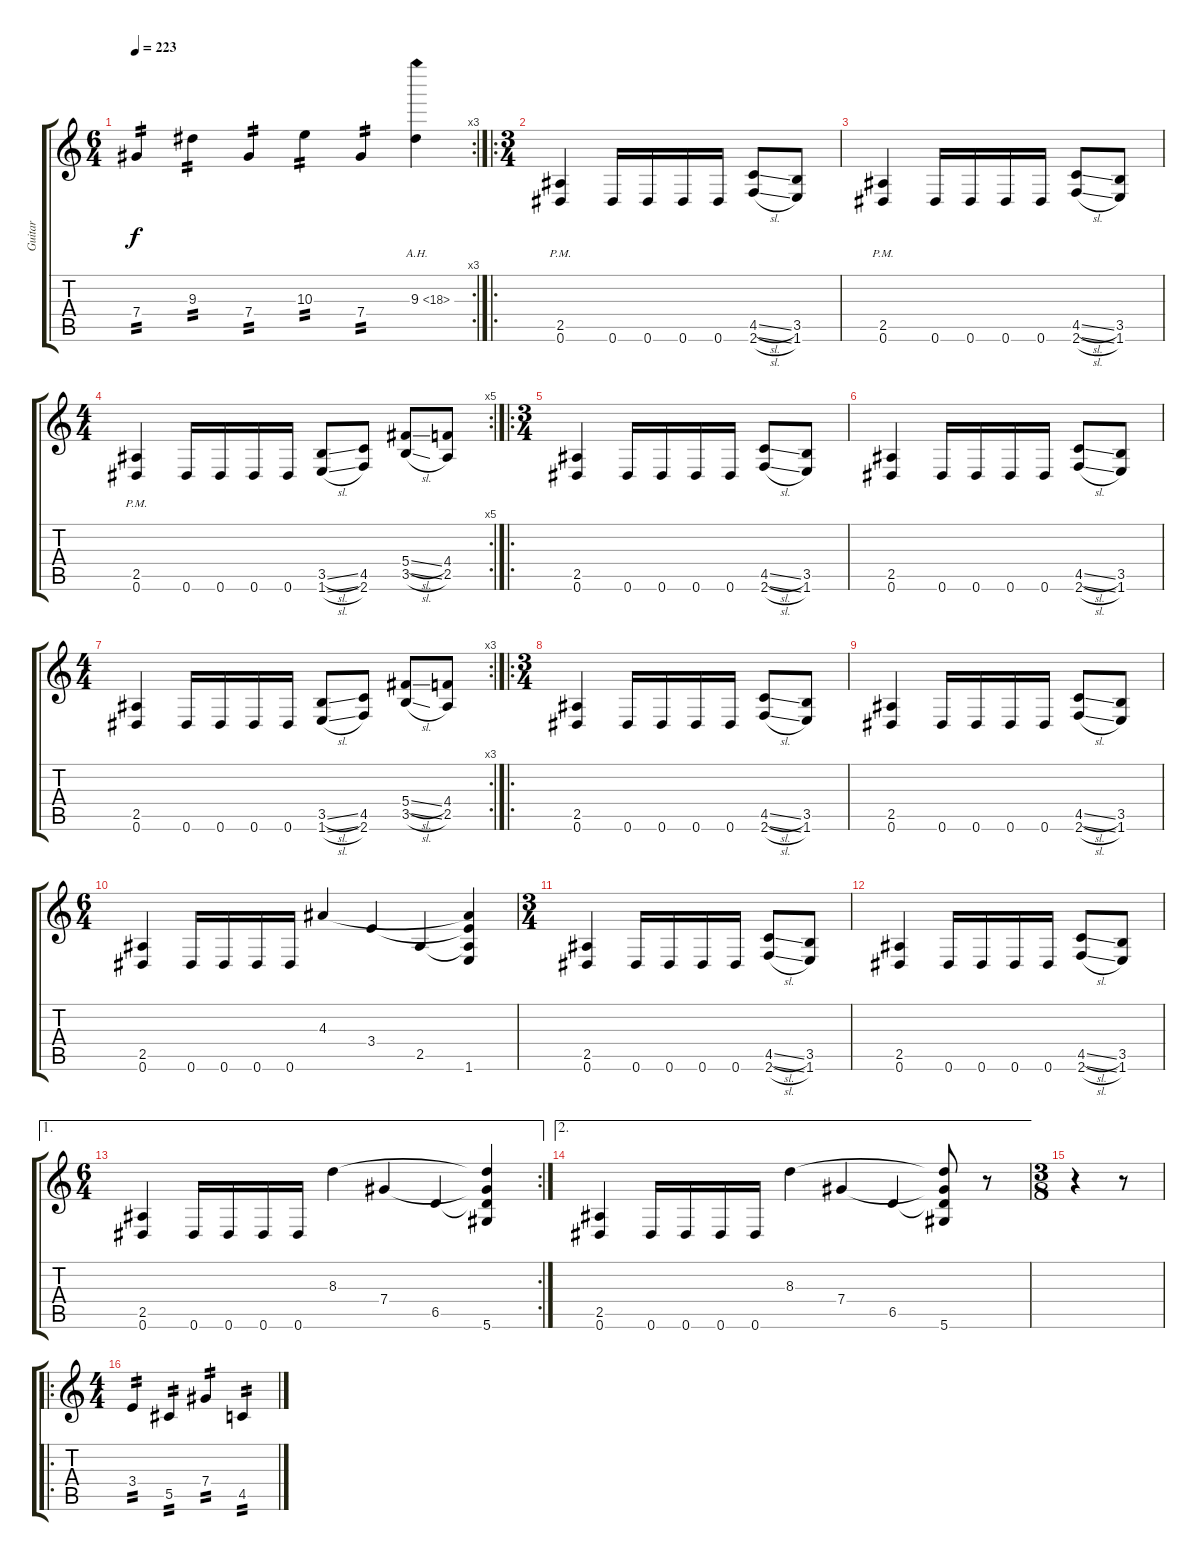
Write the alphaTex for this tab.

\track ("Guitar" "Guitar") {instrument distortionguitar}
\staff {score tabs}
\tuning (Eb4 Bb3 Gb3 Db3 Ab2 Eb2) {hide}
\rc 3
\ts (6 4)
\tempo 223
\clef g2
\ks c
7.4.4{tp 2 dy f} 9.3.4{tp 2} 7.4.4{tp 2} 10.3.4{tp 2} 7.4.4{tp 2} 9.3{ah 9}.4 |
\ro
\ts (3 4)
(2.5{pm} 0.6{pm}).4 0.6.16 0.6.16 0.6.16 0.6.16 (4.5{sl} 2.6{sl}).8 (3.5 1.6).8 |
(2.5{pm} 0.6{pm}).4 0.6.16 0.6.16 0.6.16 0.6.16 (4.5{sl} 2.6{sl}).8 (3.5 1.6).8 |
\rc 5
\ts (4 4)
(2.5{pm} 0.6{pm}).4 0.6.16 0.6.16 0.6.16 0.6.16 (3.5{sl} 1.6{sl}).8 (4.5 2.6).8 (5.4{sl} 3.5{sl}).8 (4.4 2.5).8 |
\ro
\ts (3 4)
(2.5 0.6).4 0.6.16 0.6.16 0.6.16 0.6.16 (4.5{sl} 2.6{sl}).8 (3.5 1.6).8 |
(2.5 0.6).4 0.6.16 0.6.16 0.6.16 0.6.16 (4.5{sl} 2.6{sl}).8 (3.5 1.6).8 |
\rc 3
\ts (4 4)
(2.5 0.6).4 0.6.16 0.6.16 0.6.16 0.6.16 (3.5{sl} 1.6{sl}).8 (4.5 2.6).8 (5.4{sl} 3.5{sl}).8 (4.4 2.5).8 |
\ro
\ts (3 4)
(2.5 0.6).4 0.6.16 0.6.16 0.6.16 0.6.16 (4.5{sl} 2.6{sl}).8 (3.5 1.6).8 |
(2.5 0.6).4 0.6.16 0.6.16 0.6.16 0.6.16 (4.5{sl} 2.6{sl}).8 (3.5 1.6).8 |
\ts (6 4)
(2.5 0.6).4 0.6.16 0.6.16 0.6.16 0.6.16 4.3.4 3.4.4 2.5.4 (4.3{t} 3.4{t} 2.5{t} 1.6).4 |
\ts (3 4)
(2.5 0.6).4 0.6.16 0.6.16 0.6.16 0.6.16 (4.5{sl} 2.6{sl}).8 (3.5 1.6).8 |
(2.5 0.6).4 0.6.16 0.6.16 0.6.16 0.6.16 (4.5{sl} 2.6{sl}).8 (3.5 1.6).8 |
\ae 1
\rc 2
\ts (6 4)
(2.5 0.6).4 0.6.16 0.6.16 0.6.16 0.6.16 8.3.4 7.4.4 6.5.4 (8.3{t} 7.4{t} 6.5{t} 5.6).4 |
\ae 2
(2.5 0.6).4 0.6.16 0.6.16 0.6.16 0.6.16 8.3.4 7.4.4 6.5.4 (8.3{t} 7.4{t} 6.5{t} 5.6).8 r.8 |
\ts (3 8)
r.4 r.8 |
\ro
\ts (4 4)
3.4.4{tp 2} 5.5.4{tp 2} 7.4.4{tp 2} 4.5.4{tp 2}
